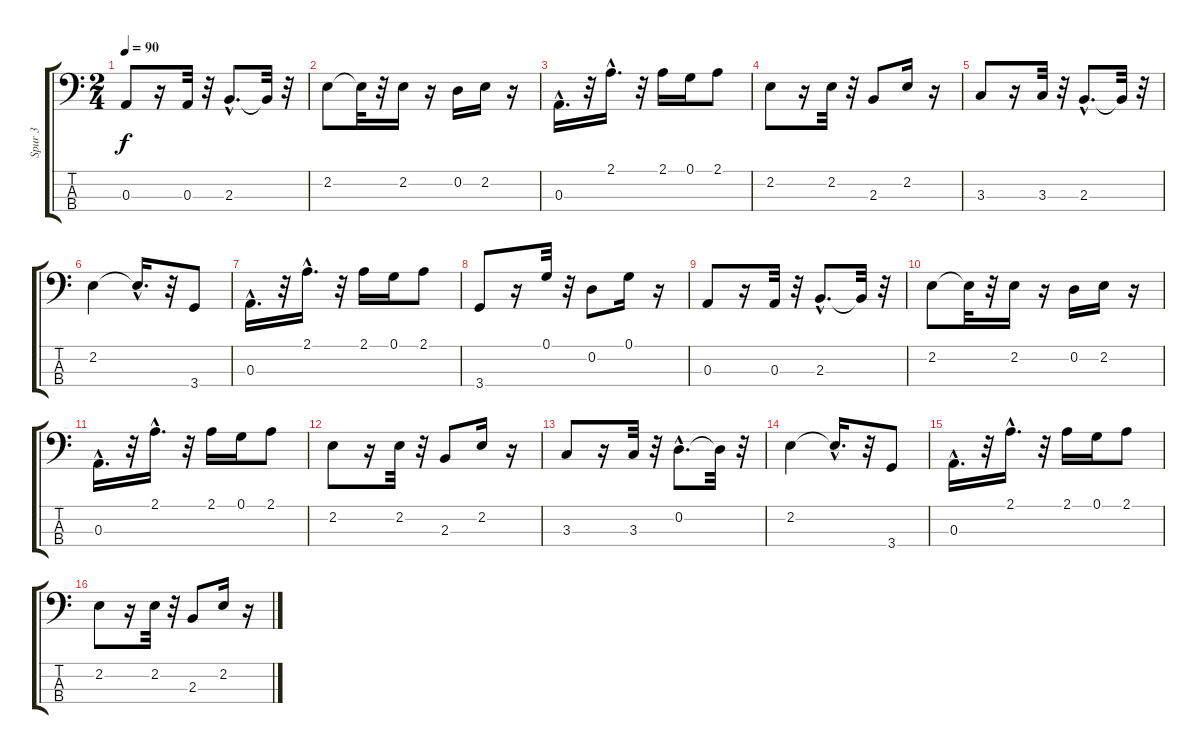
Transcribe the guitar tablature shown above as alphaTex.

\track ("Spur 3" "Spur 3") {instrument fretlessbass}
\staff {score tabs}
\tuning (G2 D2 A1 E1) {hide}
\ts (2 4)
\tempo 90
\clef f4
\ks c
0.3.8{dy f} r.16 0.3.32 r.32 2.3{hac}.8{d} 2.3{t}.32 r.32 |
2.2.8 2.2{t}.32 r.32 2.2.16 r.16 0.2.16 2.2.16 r.16 |
0.3{hac}.16{d} r.32 2.1{hac}.16{d} r.32 2.1.16 0.1.16 2.1.8 |
2.2.8 r.16 2.2.32 r.32 2.3.8 2.2.16 r.16 |
3.3.8 r.16 3.3.32 r.32 2.3{hac}.8{d} 2.3{t}.32 r.32 |
2.2.4 2.2{hac t}.16{d} r.32 3.4.8 |
0.3{hac}.16{d} r.32 2.1{hac}.16{d} r.32 2.1.16 0.1.16 2.1.8 |
3.4.8 r.16 0.1.32 r.32 0.2.8 0.1.16 r.16 |
0.3.8 r.16 0.3.32 r.32 2.3{hac}.8{d} 2.3{t}.32 r.32 |
2.2.8 2.2{t}.32 r.32 2.2.16 r.16 0.2.16 2.2.16 r.16 |
0.3{hac}.16{d} r.32 2.1{hac}.16{d} r.32 2.1.16 0.1.16 2.1.8 |
2.2.8 r.16 2.2.32 r.32 2.3.8 2.2.16 r.16 |
3.3.8 r.16 3.3.32 r.32 0.2{hac}.8{d} 0.2{t}.32 r.32 |
2.2.4 2.2{hac t}.16{d} r.32 3.4.8 |
0.3{hac}.16{d} r.32 2.1{hac}.16{d} r.32 2.1.16 0.1.16 2.1.8 |
2.2.8 r.16 2.2.32 r.32 2.3.8 2.2.16 r.16
